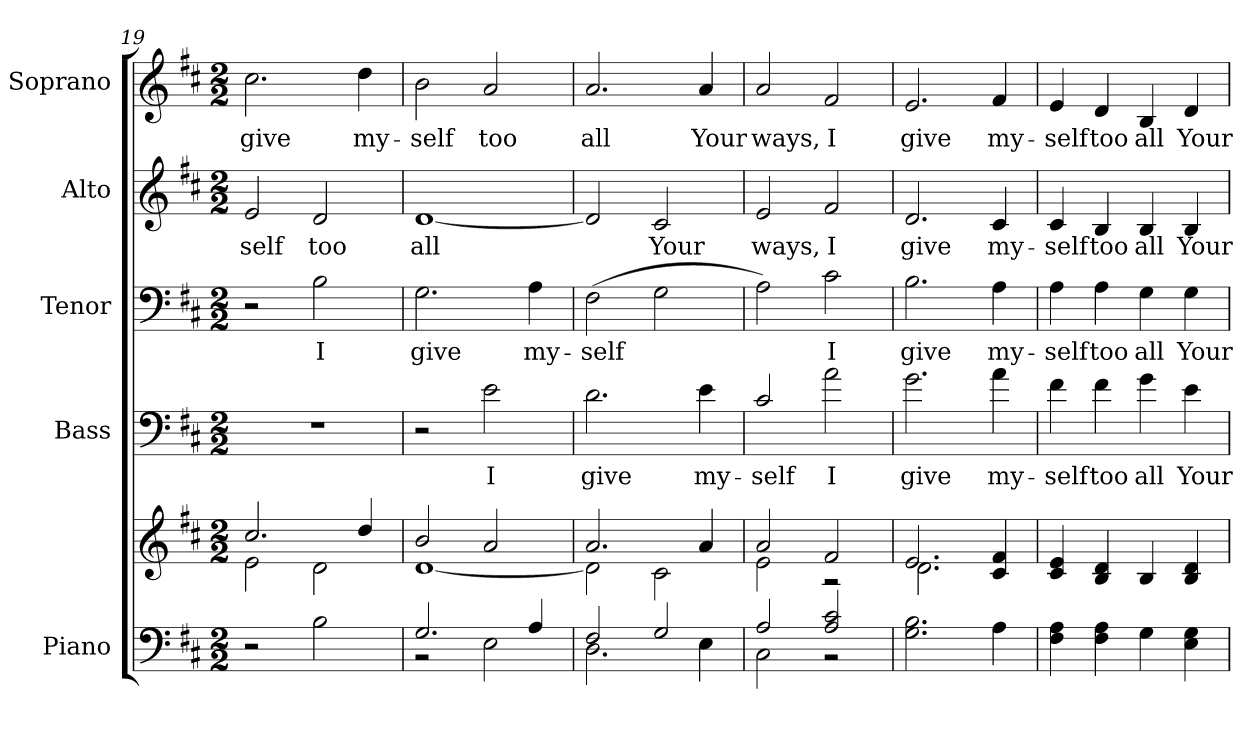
**kern	**kern	**kern	**text	**kern	**text	**kern	**text	**kern	**text
*part5	*part5	*part4	*part4	*part3	*part3	*part2	*part2	*part1	*part1
*staff6	*staff5	*staff4	*staff4	*staff3	*staff3	*staff2	*staff2	*staff1	*staff1
*I"Piano	*	*I"Bass	*	*I"Tenor	*	*I"Alto	*	*I"Soprano	*
*I'Pno.	*	*I'B.	*	*I'T.	*	*I'A.	*	*I'S.	*
!!LO:PB:g=z
*clefF4	*clefG2	*clefF4	*	*clefF4	*	*clefG2	*	*clefG2	*
*	*	*ITrd7c12	*	*	*	*	*	*	*
*k[f#c#]	*k[f#c#]	*k[f#c#]	*	*k[f#c#]	*	*k[f#c#]	*	*k[f#c#]	*
*D:	*D:	*D:	*	*D:	*	*D:	*	*D:	*
*M2/2	*M2/2	*M2/2	*	*M2/2	*	*M2/2	*	*M2/2	*
=19	=19	=19	=19	=19	=19	=19	=19	=19	=19
*	*^	*	*	*	*	*	*	*	*
!	!	!	!	!	!	!	!	!LO:LY:b:color=#000000	!	!
!	!	!	!	!	!	!	!	!	!	!LO:LY:b:color=#000000
2r	2.cc#i/	2ei\	1r	.	2r	.	2ei/	-self	2.cc#i\	give
!	!	!	!	!	!	!LO:LY:b:color=#000000	!	!	!	!
!	!	!	!	!	!	!	!	!LO:LY:b:color=#000000	!	!
2Bi\	.	2di\	.	.	2Bi\	I	2di/	too	.	.
!	!	!	!	!	!	!	!	!	!	!LO:LY:b:color=#000000
.	4ddi/	.	.	.	.	.	.	.	4ddi\	my-
=20	=20	=20	=20	=20	=20	=20	=20	=20	=20	=20
*^	*	*	*	*	*	*	*	*	*	*
!	!	!	!	!	!	!	!LO:LY:b:color=#000000	!	!	!	!
!	!	!	!	!	!	!	!	!	!LO:LY:b:color=#000000	!	!
!	!	!	!	!	!	!	!	!	!	!	!LO:LY:b:color=#000000
2.Gi/	2r	2bi/	[<1di	2r	.	2.Gi\	give	[<1di	all	2bi\	-self
!	!	!	!	!	!LO:LY:b:color=#000000	!	!	!	!	!	!
!	!	!	!	!	!	!	!	!	!	!	!LO:LY:b:color=#000000
.	2Ei\	2ai/	.	2Ei\	I	.	.	.	.	2ai/	too
!	!	!	!	!	!	!	!LO:LY:b:color=#000000	!	!	!	!
4Ai/	.	.	.	.	.	4Ai\	my-	.	.	.	.
=21	=21	=21	=21	=21	=21	=21	=21	=21	=21	=21	=21
!	!	!	!	!	!LO:LY:b:color=#000000	!	!	!	!	!	!
!	!	!	!	!	!	!	!LO:LY:b:color=#000000	!	!	!	!
!	!	!	!	!	!	!	!	!	!	!	!LO:LY:b:color=#000000
2F#i/	2.Di\	2.ai/	2di\]	2.Di\	give	(2F#i\	-self	2di/]	.	2.ai/	all
!	!	!	!	!	!	!	!	!	!LO:LY:b:color=#000000	!	!
2Gi/	.	.	2c#i\	.	.	2Gi\	.	2c#i/	Your	.	.
!	!	!	!	!	!LO:LY:b:color=#000000	!	!	!	!	!	!
!	!	!	!	!	!	!	!	!	!	!	!LO:LY:b:color=#000000
.	4Ei\	4ai/	.	4Ei\	my-	.	.	.	.	4ai/	Your
=22	=22	=22	=22	=22	=22	=22	=22	=22	=22	=22	=22
!	!	!	!	!	!LO:LY:b:color=#000000	!	!	!	!	!	!
!	!	!	!	!	!	!	!	!	!LO:LY:b:color=#000000	!	!
!	!	!	!	!	!	!	!	!	!	!	!LO:LY:b:color=#000000
2Ai/	2C#i\	2ai/	2ei\	2C#i/	-self	2Ai\)	.	2ei/	ways,	2ai/	ways,
!	!	!	!	!	!LO:LY:b:color=#000000	!	!	!	!	!	!
!	!	!	!	!	!	!	!LO:LY:b:color=#000000	!	!	!	!
!	!	!	!	!	!	!	!	!	!LO:LY:b:color=#000000	!	!
!	!	!	!	!	!	!	!	!	!	!	!LO:LY:b:color=#000000
2Ai/ 2c#i	2r	2f#i/	2r	2Ai\	I	2c#i\	I	2f#i/	I	2f#i/	I
*v	*v	*	*	*	*	*	*	*	*	*	*
=23	=23	=23	=23	=23	=23	=23	=23	=23	=23	=23
*^	*	*	*	*	*	*	*	*	*	*
!	!	!	!	!	!LO:LY:b:color=#000000	!	!	!	!	!	!
*v	*v	*	*	*	*	*	*	*	*	*	*
*^	*	*	*	*	*	*	*	*	*	*
!	!	!	!	!	!	!	!LO:LY:b:color=#000000	!	!	!	!
*v	*v	*	*	*	*	*	*	*	*	*	*
*^	*	*	*	*	*	*	*	*	*	*
!	!	!	!	!	!	!	!	!	!LO:LY:b:color=#000000	!	!
*v	*v	*	*	*	*	*	*	*	*	*	*
*^	*	*	*	*	*	*	*	*	*	*
!	!	!	!	!	!	!	!	!	!	!	!LO:LY:b:color=#000000
*v	*v	*	*	*	*	*	*	*	*	*	*
2.Gi\ 2.Bi	2.ei/	2.di\	2.Gi\	give	2.Bi\	give	2.di/	give	2.ei/	give
!	!	!	!	!LO:LY:b:color=#000000	!	!	!	!	!	!
!	!	!	!	!	!	!LO:LY:b:color=#000000	!	!	!	!
!	!	!	!	!	!	!	!	!LO:LY:b:color=#000000	!	!
!	!	!	!	!	!	!	!	!	!	!LO:LY:b:color=#000000
4Ai\	4c#i/ 4f#i	4ryy	4Ai\	my-	4Ai\	my-	4c#i/	my-	4f#i/	my-
*	*v	*v	*	*	*	*	*	*	*	*
=24	=24	=24	=24	=24	=24	=24	=24	=24	=24
*	*^	*	*	*	*	*	*	*	*
!	!	!	!	!LO:LY:b:color=#000000	!	!	!	!	!	!
*	*v	*v	*	*	*	*	*	*	*	*
*	*^	*	*	*	*	*	*	*	*
!	!	!	!	!	!	!LO:LY:b:color=#000000	!	!	!	!
*	*v	*v	*	*	*	*	*	*	*	*
*	*^	*	*	*	*	*	*	*	*
!	!	!	!	!	!	!	!	!LO:LY:b:color=#000000	!	!
*	*v	*v	*	*	*	*	*	*	*	*
*	*^	*	*	*	*	*	*	*	*
!	!	!	!	!	!	!	!	!	!	!LO:LY:b:color=#000000
*	*v	*v	*	*	*	*	*	*	*	*
4F#i\ 4Ai	4c#i/ 4ei	4F#i\	-self	4Ai\	-self	4c#i/	-self	4ei/	-self
!	!	!	!LO:LY:b:color=#000000	!	!	!	!	!	!
!	!	!	!	!	!LO:LY:b:color=#000000	!	!	!	!
!	!	!	!	!	!	!	!LO:LY:b:color=#000000	!	!
!	!	!	!	!	!	!	!	!	!LO:LY:b:color=#000000
4F#i\ 4Ai	4Bi/ 4di	4F#i\	too	4Ai\	too	4Bi/	too	4di/	too
!	!	!	!LO:LY:b:color=#000000	!	!	!	!	!	!
!	!	!	!	!	!LO:LY:b:color=#000000	!	!	!	!
!	!	!	!	!	!	!	!LO:LY:b:color=#000000	!	!
!	!	!	!	!	!	!	!	!	!LO:LY:b:color=#000000
4Gi\	4Bi/	4Gi\	all	4Gi\	all	4Bi/	all	4Bi/	all
!	!	!	!LO:LY:b:color=#000000	!	!	!	!	!	!
!	!	!	!	!	!LO:LY:b:color=#000000	!	!	!	!
!	!	!	!	!	!	!	!LO:LY:b:color=#000000	!	!
!	!	!	!	!	!	!	!	!	!LO:LY:b:color=#000000
4Ei\ 4Gi	4Bi/ 4di	4Ei\	Your	4Gi\	Your	4Bi/	Your	4di/	Your
=	=	=	=	=	=	=	=	=	=
*-	*-	*-	*-	*-	*-	*-	*-	*-	*-
